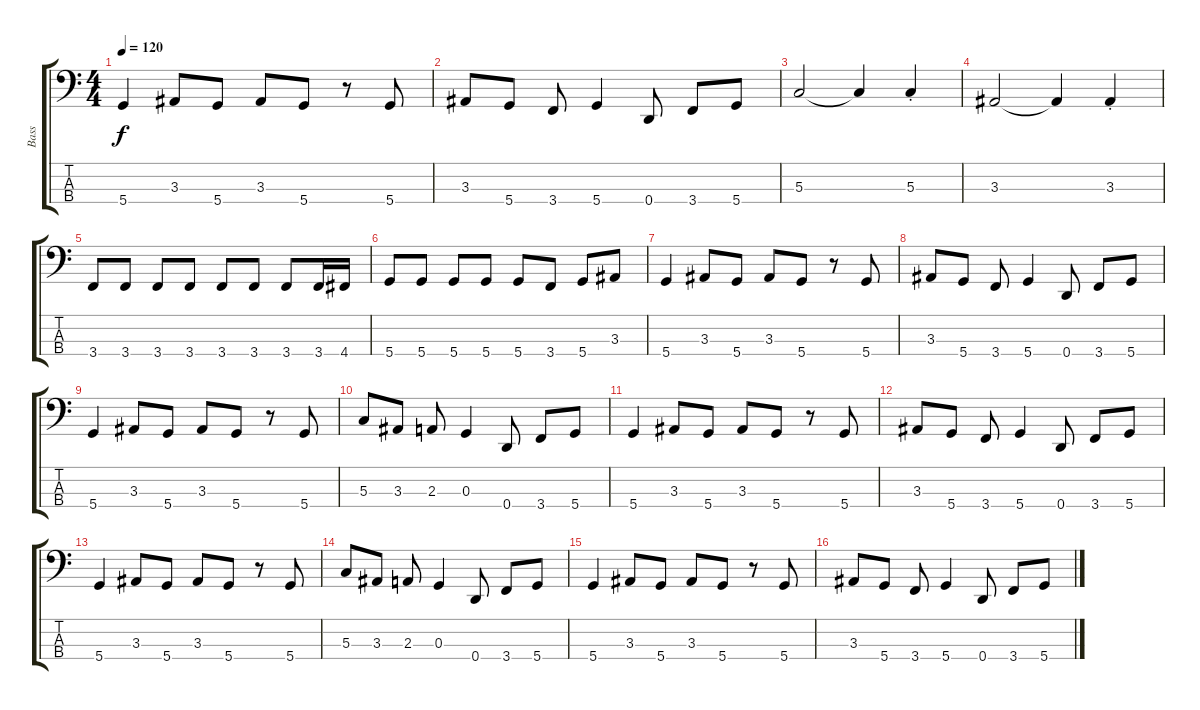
\track ("Bass" "Bass") {instrument electricbasspick}
\staff {score tabs}
\tuning (F2 C2 G1 D1) {hide}
\ts (4 4)
\tempo 120
\clef f4
\ks c
5.4.4{dy f} 3.3.8 5.4.8 3.3.8 5.4.8 r.8 5.4.8 |
3.3.8 5.4.8 3.4.8 5.4.4 0.4.8 3.4.8 5.4.8 |
5.3.2 5.3{t}.4 5.3{st}.4 |
3.3.2 3.3{t}.4 3.3{st}.4 |
3.4.8 3.4.8 3.4.8 3.4.8 3.4.8 3.4.8 3.4.8 3.4.16 4.4.16 |
5.4.8 5.4.8 5.4.8 5.4.8 5.4.8 3.4.8 5.4.8 3.3.8 |
5.4.4 3.3.8 5.4.8 3.3.8 5.4.8 r.8 5.4.8 |
3.3.8 5.4.8 3.4.8 5.4.4 0.4.8 3.4.8 5.4.8 |
5.4.4 3.3.8 5.4.8 3.3.8 5.4.8 r.8 5.4.8 |
5.3.8 3.3.8 2.3.8 0.3.4 0.4.8 3.4.8 5.4.8 |
5.4.4 3.3.8 5.4.8 3.3.8 5.4.8 r.8 5.4.8 |
3.3.8 5.4.8 3.4.8 5.4.4 0.4.8 3.4.8 5.4.8 |
5.4.4 3.3.8 5.4.8 3.3.8 5.4.8 r.8 5.4.8 |
5.3.8 3.3.8 2.3.8 0.3.4 0.4.8 3.4.8 5.4.8 |
5.4.4 3.3.8 5.4.8 3.3.8 5.4.8 r.8 5.4.8 |
3.3.8 5.4.8 3.4.8 5.4.4 0.4.8 3.4.8 5.4.8
